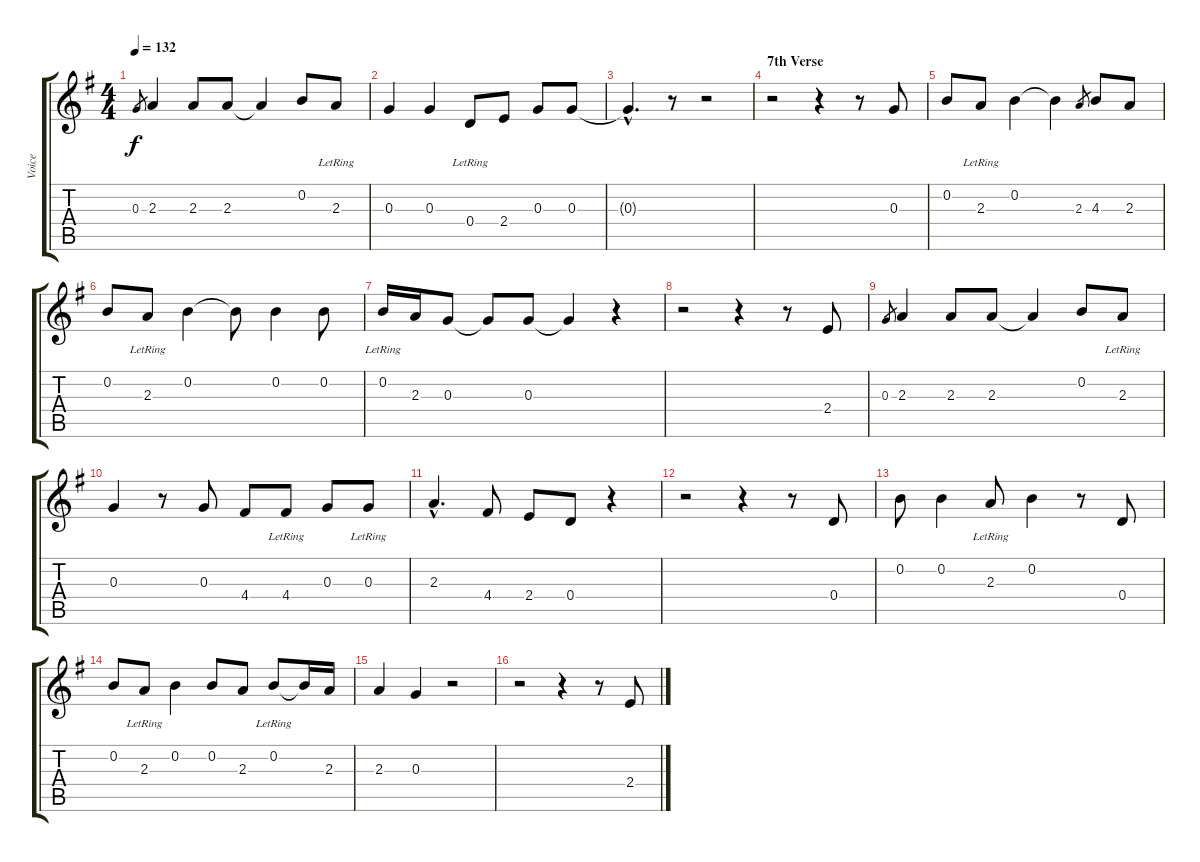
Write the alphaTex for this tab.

\track ("Voice" "Voice") {instrument electricguitarjazz}
\staff {score tabs}
\tuning (E4 B3 G3 D3 A2 E2) {hide}
\ts (4 4)
\tempo 132
\clef g2
\ks g
0.3.8{gr dy f} 2.3.4 2.3.8 2.3.8 2.3{t}.4 0.2.8 2.3{lr}.8 |
0.3.4 0.3.4 0.4{lr}.8 2.4.8 0.3.8 0.3.8 |
0.3{hac t}.4{d} r.8 r.2 |
\section ("" "7th Verse")
r.2 r.4 r.8 0.3.8 |
0.2.8 2.3{lr}.8 0.2.4 0.2{t}.4 2.3.8{gr} 4.3.8 2.3.8 |
0.2.8 2.3{lr}.8 0.2.4 0.2{t}.8 0.2.4 0.2.8 |
0.2{lr}.16 2.3.16 0.3.8 0.3{t}.8 0.3.8 0.3{t}.4 r.4 |
r.2 r.4 r.8 2.4.8 |
0.3.8{gr} 2.3.4 2.3.8 2.3.8 2.3{t}.4 0.2.8 2.3{lr}.8 |
0.3.4 r.8 0.3.8 4.4.8 4.4{lr}.8 0.3.8 0.3{lr}.8 |
2.3{hac}.4{d} 4.4.8 2.4.8 0.4.8 r.4 |
r.2 r.4 r.8 0.4.8 |
0.2.8 0.2.4 2.3{lr}.8 0.2.4 r.8 0.4.8 |
0.2.8 2.3{lr}.8 0.2.4 0.2.8 2.3.8 0.2{lr}.8 0.2{t}.16 2.3.16 |
2.3.4 0.3.4 r.2 |
r.2 r.4 r.8 2.4.8
